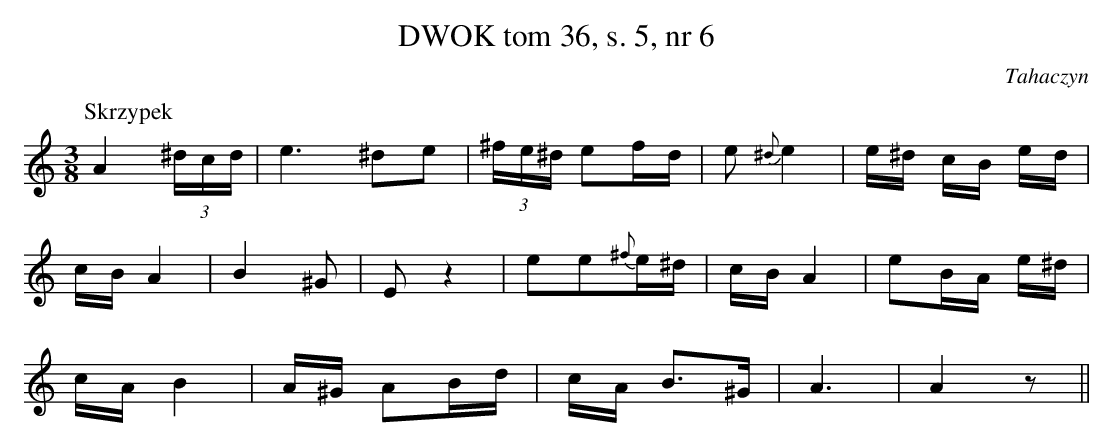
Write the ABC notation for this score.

X:1
T: DWOK tom 36, s. 5, nr 6
O:Tahaczyn
L:1/8
M:3/8
K:C
P:Skrzypek
A2 (3^d/c/d/|e3^de|(3^f/e/^d/ ef/d/|e {^d}e2|e/^d/ c/B/ e/d/|
c/B/ A2|B2 ^G|E z2|ee{^f}e/^d/|c/B/ A2|eB/A/ e/^d/|
c/A/ B2|A/^G/ AB/d/|c/A/ B3/^G/|A3|A2z||
